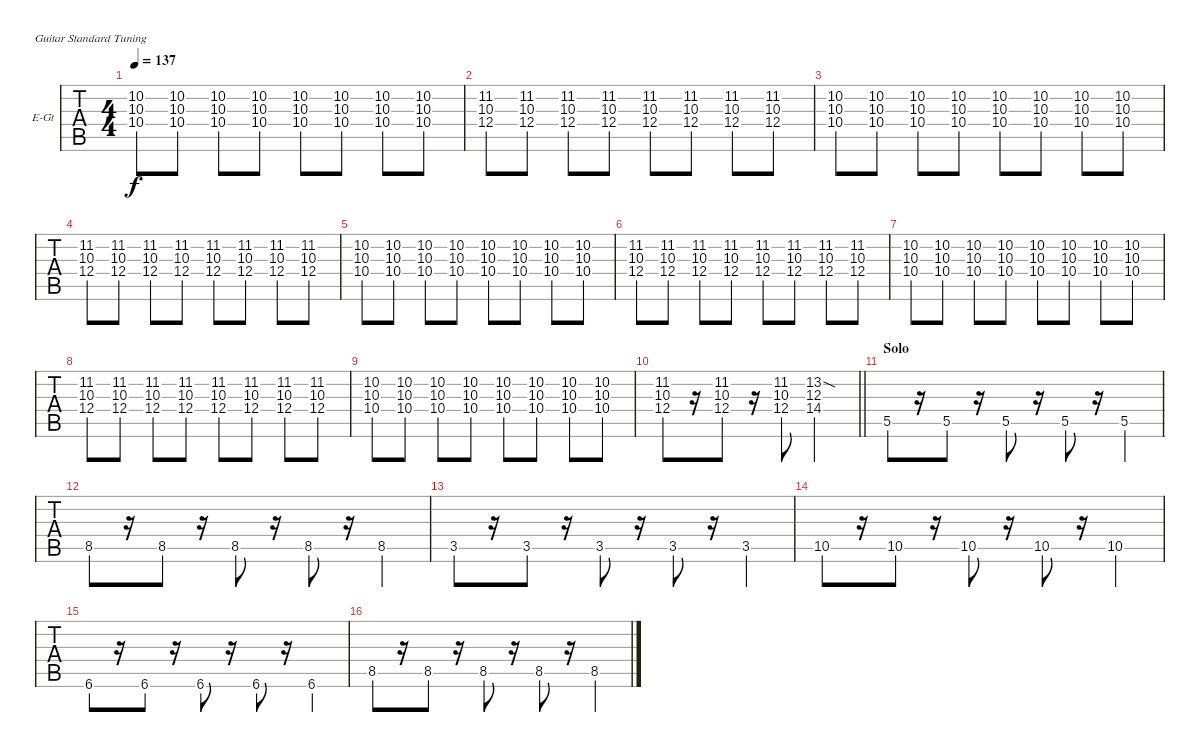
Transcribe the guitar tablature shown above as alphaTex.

\bracketExtendMode groupsimilarinstruments
\firstSystemTrackNameOrientation horizontal
\otherSystemsTrackNameOrientation horizontal
\track ("Albert" "E-Gt") {instrument distortionguitar}
\staff {tabs}
\tuning (E4 B3 G3 D3 A2 E2)
\ts (4 4)
\tempo 137
\clef g2
\ks c
(10.2 10.3 10.4).8{dy f} (10.2 10.3 10.4).8 (10.2 10.3 10.4).8 (10.2 10.3 10.4).8 (10.2 10.3 10.4).8 (10.2 10.3 10.4).8 (10.2 10.3 10.4).8 (10.2 10.3 10.4).8 |
(11.2 10.3 12.4).8 (11.2 10.3 12.4).8 (11.2 10.3 12.4).8 (11.2 10.3 12.4).8 (11.2 10.3 12.4).8 (11.2 10.3 12.4).8 (11.2 10.3 12.4).8 (11.2 10.3 12.4).8 |
(10.2 10.3 10.4).8 (10.2 10.3 10.4).8 (10.2 10.3 10.4).8 (10.2 10.3 10.4).8 (10.2 10.3 10.4).8 (10.2 10.3 10.4).8 (10.2 10.3 10.4).8 (10.2 10.3 10.4).8 |
(11.2 10.3 12.4).8 (11.2 10.3 12.4).8 (11.2 10.3 12.4).8 (11.2 10.3 12.4).8 (11.2 10.3 12.4).8 (11.2 10.3 12.4).8 (11.2 10.3 12.4).8 (11.2 10.3 12.4).8 |
(10.2 10.3 10.4).8 (10.2 10.3 10.4).8 (10.2 10.3 10.4).8 (10.2 10.3 10.4).8 (10.2 10.3 10.4).8 (10.2 10.3 10.4).8 (10.2 10.3 10.4).8 (10.2 10.3 10.4).8 |
(11.2 10.3 12.4).8 (11.2 10.3 12.4).8 (11.2 10.3 12.4).8 (11.2 10.3 12.4).8 (11.2 10.3 12.4).8 (11.2 10.3 12.4).8 (11.2 10.3 12.4).8 (11.2 10.3 12.4).8 |
(10.2 10.3 10.4).8 (10.2 10.3 10.4).8 (10.2 10.3 10.4).8 (10.2 10.3 10.4).8 (10.2 10.3 10.4).8 (10.2 10.3 10.4).8 (10.2 10.3 10.4).8 (10.2 10.3 10.4).8 |
(11.2 10.3 12.4).8 (11.2 10.3 12.4).8 (11.2 10.3 12.4).8 (11.2 10.3 12.4).8 (11.2 10.3 12.4).8 (11.2 10.3 12.4).8 (11.2 10.3 12.4).8 (11.2 10.3 12.4).8 |
(10.2 10.3 10.4).8 (10.2 10.3 10.4).8 (10.2 10.3 10.4).8 (10.2 10.3 10.4).8 (10.2 10.3 10.4).8 (10.2 10.3 10.4).8 (10.2 10.3 10.4).8 (10.2 10.3 10.4).8 |
\barLineRight lightlight
(11.2 10.3 12.4).8 r.16 (11.2 10.3 12.4).8 r.16 (11.2 10.3 12.4).8 (13.2{sod} 12.3 14.4).2 |
\section ("" "Solo")
5.5.8 r.16 5.5.8 r.16 5.5.8 r.16 5.5.8 r.16 5.5.4 |
8.5.8 r.16 8.5.8 r.16 8.5.8 r.16 8.5.8 r.16 8.5.4 |
3.5.8 r.16 3.5.8 r.16 3.5.8 r.16 3.5.8 r.16 3.5.4 |
10.5.8 r.16 10.5.8 r.16 10.5.8 r.16 10.5.8 r.16 10.5.4 |
6.6.8 r.16 6.6.8 r.16 6.6.8 r.16 6.6.8 r.16 6.6.4 |
8.5.8 r.16 8.5.8 r.16 8.5.8 r.16 8.5.8 r.16 8.5.4
